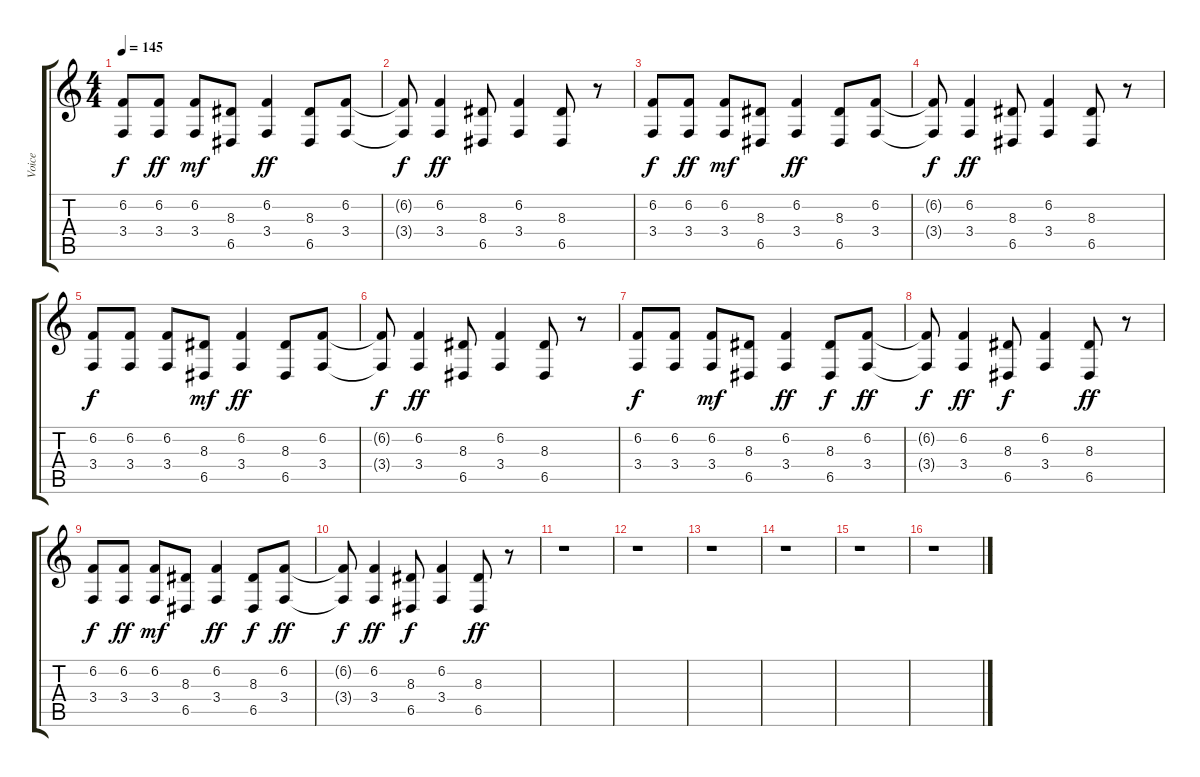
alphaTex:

\track ("Voice" "Voice") {instrument acousticgrandpiano}
\staff {score tabs}
\tuning (E4 B3 G3 D3 A2 E2) {hide}
\ts (4 4)
\tempo 145
\clef g2
\ks c
(6.2 3.4).8{dy f} (6.2 3.4).8{dy ff} (6.2 3.4).8{dy mf} (8.3 6.5).8 (6.2 3.4).4{dy ff} (8.3 6.5).8 (6.2 3.4).8 |
(6.2{t} 3.4{t}).8{dy f} (6.2 3.4).4{dy ff} (8.3 6.5).8 (6.2 3.4).4 (8.3 6.5).8 r.8 |
(6.2 3.4).8{dy f} (6.2 3.4).8{dy ff} (6.2 3.4).8{dy mf} (8.3 6.5).8 (6.2 3.4).4{dy ff} (8.3 6.5).8 (6.2 3.4).8 |
(6.2{t} 3.4{t}).8{dy f} (6.2 3.4).4{dy ff} (8.3 6.5).8 (6.2 3.4).4 (8.3 6.5).8 r.8 |
(6.2 3.4).8{dy f} (6.2 3.4).8 (6.2 3.4).8 (8.3 6.5).8{dy mf} (6.2 3.4).4{dy ff} (8.3 6.5).8 (6.2 3.4).8 |
(6.2{t} 3.4{t}).8{dy f} (6.2 3.4).4{dy ff} (8.3 6.5).8 (6.2 3.4).4 (8.3 6.5).8 r.8 |
(6.2 3.4).8{dy f} (6.2 3.4).8 (6.2 3.4).8{dy mf} (8.3 6.5).8 (6.2 3.4).4{dy ff} (8.3 6.5).8{dy f} (6.2 3.4).8{dy ff} |
(6.2{t} 3.4{t}).8{dy f} (6.2 3.4).4{dy ff} (8.3 6.5).8{dy f} (6.2 3.4).4 (8.3 6.5).8{dy ff} r.8 |
(6.2 3.4).8{dy f} (6.2 3.4).8{dy ff} (6.2 3.4).8{dy mf} (8.3 6.5).8 (6.2 3.4).4{dy ff} (8.3 6.5).8{dy f} (6.2 3.4).8{dy ff} |
(6.2{t} 3.4{t}).8{dy f} (6.2 3.4).4{dy ff} (8.3 6.5).8{dy f} (6.2 3.4).4 (8.3 6.5).8{dy ff} r.8 |
r.1 |
r.1 |
r.1 |
r.1 |
r.1 |
r.1
